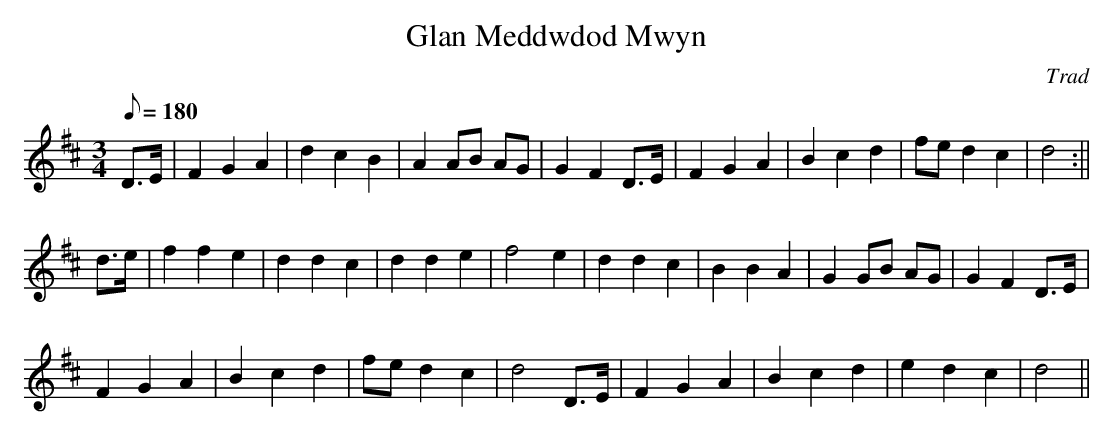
X:1
T:Glan Meddwdod Mwyn
M:3/4
L:1/8
Q:180
C:Trad
K:D
D>E|F2G2A2|d2c2B2|A2AB AG|G2F2 D>E|F2G2A2|B2c2d2|fed2c2|d4:||!
d>e|f2f2e2|d2d2c2|d2d2e2|f4e2|d2d2c2|B2B2A2|G2GB AG|G2F2D>E|!
F2G2A2|B2c2d2|fed2c2|d4D>E|F2G2A2|B2c2d2|e2d2c2|d4||
